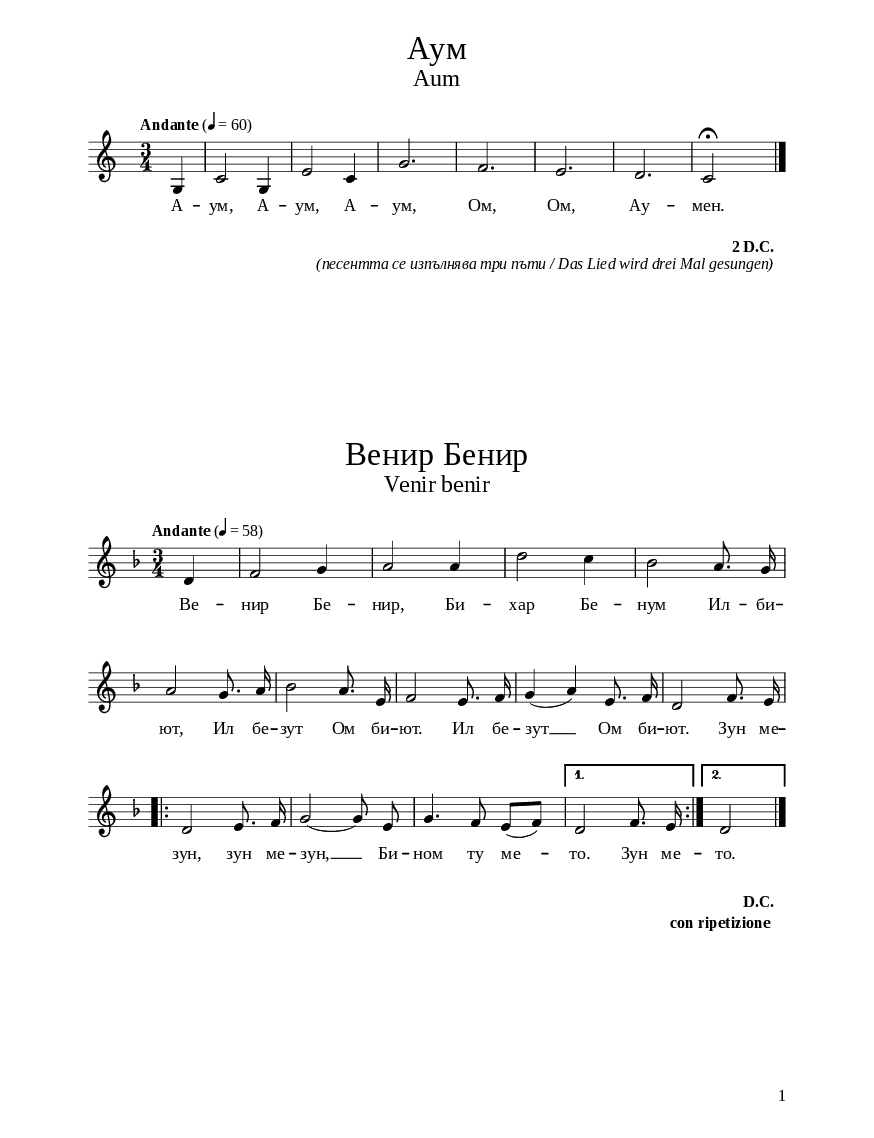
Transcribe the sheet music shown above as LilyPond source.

\version "2.24.2"

% include paper part and global functions
\include "include/globals.ily"

\bookpart {
  \label #'ref075
  \tocItem \markup "Аум – Aum"
  \include "include/bookpart-paper.ily"
  \score {
    \include "include/score-layout.ily"

    \new Voice \absolute {

      \clef treble
      \key c \major
      \time 3/4
      \tempoFunc "Andante" 4 "60"
      \autoBeamOff
      \partial 4

      g4 |  c'2 g4 | e'2 c'4 | g'2. |  f'2. | e'2. | d'2. | c'2 \fermata s4 | \bar "|."
    }

    \addlyrics {
      А -- ум, А
      -- ум, А -- ум, Ом, Ом, Ау -- мен.
    }

    \header {
      title = \titleFunc "Аум" "Aum"
    }

    \midi{}

  } % score

  \markup \dc-one "2 D.C."
  \markup \italic \dc-one-nobold "(песентта се изпълнява три пъти / Das Lied wird drei Mal gesungen)"


  \markup \empty-three
  \markup \empty-three
  % include foreign translation(s) of the song

  \label #'ref076
  \tocItem \markup "Венир Бенир – Venir benir"

  \score {
    \include "include/score-layout.ily"

    \new Voice \absolute {
      \clef treble
      \key d \minor
      \time 3/4
      \tempoFunc "Andante" 4 "58"
      \autoBeamOff

      \partial 4
      d'4 | f'2 g'4 | a'2 a'4 | d''2 c''4 | bes'2 a'8. g'16 \break |

      a'2 g'8. a'16 | bes'2 a'8. e'16 | f'2 e'8. f'16 | g'4 ( a' ) e'8. f'16 |  d'2 f'8. e'16 \break |

      \repeat volta 2 { d'2 e'8. f'16 | g'2 ~ g'8 e' | g'4. f'8 e' [( f' )] |} \alternative { { d'2 f'8. e'16  | } { d'2 \break \bar "|."} }
    }

    \addlyrics {
      Ве -- нир Бе
      -- нир, Би -- хар Бе -- нум Ил -- би -- ют, Ил
      бе -- зут Ом би -- ют. Ил бе -- зут __ Ом би --
      ют. Зун ме -- зун, зун ме -- зун, __ Би -- ном ту
      ме -- то. Зун ме -- то.
    }

    \header {
      title = \titleFunc "Венир Бенир" "Venir benir"
    }

    \midi{}

  } % score

  \markup \dc-two "D.C." "con ripetizione "


} % bookpart


